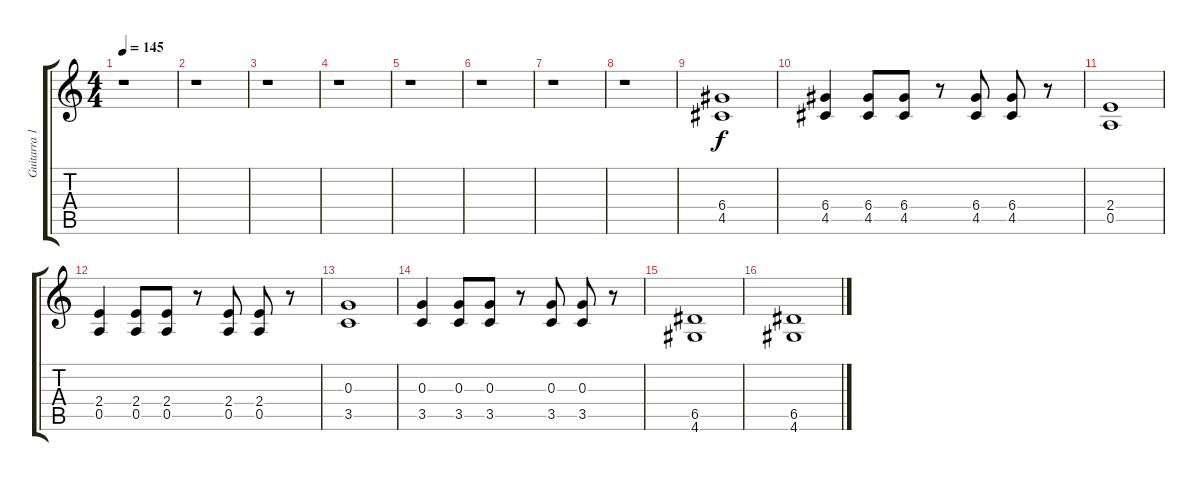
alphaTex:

\track ("Guitarra 1" "Guitarra 1") {instrument distortionguitar}
\staff {score tabs}
\tuning (E4 B3 G3 D3 A2 E2) {hide}
\ts (4 4)
\tempo 145
\clef g2
\ks c
r.1{dy f instrument distortionguitar} |
r.1 |
r.1 |
r.1 |
r.1 |
r.1 |
r.1 |
r.1 |
(6.4 4.5).1 |
(6.4 4.5).4 (6.4 4.5).8 (6.4 4.5).8 r.8 (6.4 4.5).8 (6.4 4.5).8 r.8 |
(2.4 0.5).1 |
(2.4 0.5).4 (2.4 0.5).8 (2.4 0.5).8 r.8 (2.4 0.5).8 (2.4 0.5).8 r.8 |
(0.3 3.5).1 |
(0.3 3.5).4 (0.3 3.5).8 (0.3 3.5).8 r.8 (0.3 3.5).8 (0.3 3.5).8 r.8 |
(6.5 4.6).1 |
(6.5 4.6).1
